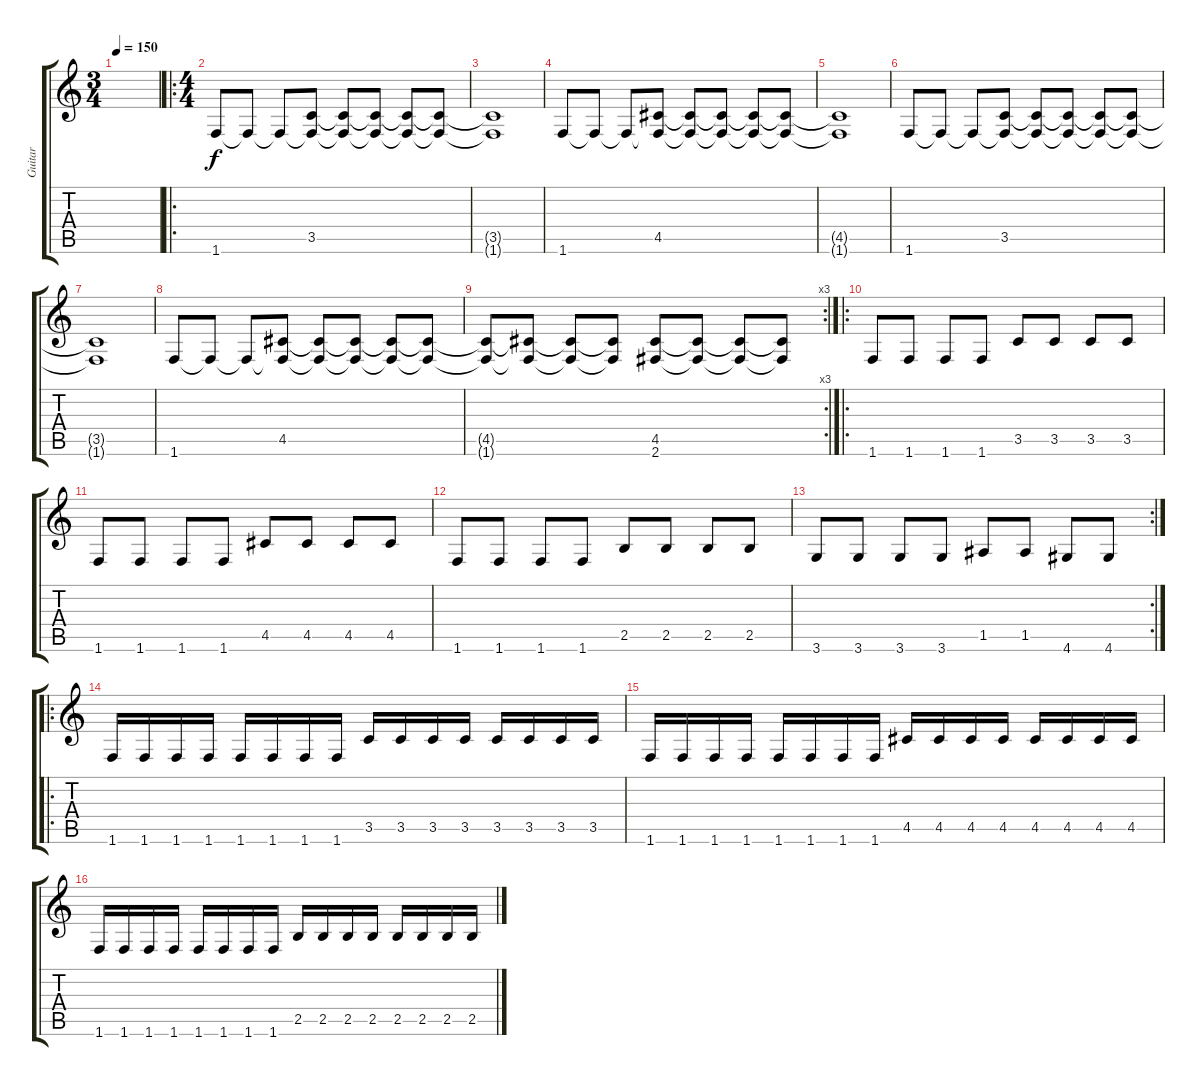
\track ("Guitar" "Guitar") {instrument distortionguitar}
\staff {score tabs}
\tuning (E4 B3 G3 D3 A2 E2) {hide}
\ts (3 4)
\tempo 150
\clef g2
\ks c
|
\ro
\ts (4 4)
1.6.8{instrument electricguitarclean} 1.6{t}.8 1.6{t}.8 (3.5 1.6{t}).8 (3.5{t} 1.6{t}).8 (3.5{t} 1.6{t}).8 (3.5{t} 1.6{t}).8 (3.5{t} 1.6{t}).8 |
(3.5{t} 1.6{t}).1 |
1.6.8 1.6{t}.8 1.6{t}.8 (4.5 1.6{t}).8 (4.5{t} 1.6{t}).8 (4.5{t} 1.6{t}).8 (4.5{t} 1.6{t}).8 (4.5{t} 1.6{t}).8 |
(4.5{t} 1.6{t}).1 |
1.6.8{instrument electricguitarclean} 1.6{t}.8 1.6{t}.8 (3.5 1.6{t}).8 (3.5{t} 1.6{t}).8 (3.5{t} 1.6{t}).8 (3.5{t} 1.6{t}).8 (3.5{t} 1.6{t}).8 |
(3.5{t} 1.6{t}).1 |
1.6.8 1.6{t}.8 1.6{t}.8 (4.5 1.6{t}).8 (4.5{t} 1.6{t}).8 (4.5{t} 1.6{t}).8 (4.5{t} 1.6{t}).8 (4.5{t} 1.6{t}).8 |
\rc 3
(4.5{t} 1.6{t}).8 (4.5{t} 1.6{t}).8 (4.5{t} 1.6{t}).8 (4.5{t} 1.6{t}).8 (4.5 2.6).8 (4.5{t} 2.6{t}).8 (4.5{t} 2.6{t}).8 (4.5{t} 2.6{t}).8 |
\ro
1.6.8{instrument distortionguitar} 1.6.8 1.6.8 1.6.8 3.5.8 3.5.8 3.5.8 3.5.8 |
1.6.8 1.6.8 1.6.8 1.6.8 4.5.8 4.5.8 4.5.8 4.5.8 |
1.6.8 1.6.8 1.6.8 1.6.8 2.5.8 2.5.8 2.5.8 2.5.8 |
\rc 2
3.6.8 3.6.8 3.6.8 3.6.8 1.5.8 1.5.8 4.6.8 4.6.8 |
\ro
1.6.16 1.6.16 1.6.16 1.6.16 1.6.16 1.6.16 1.6.16 1.6.16 3.5.16 3.5.16 3.5.16 3.5.16 3.5.16 3.5.16 3.5.16 3.5.16 |
1.6.16 1.6.16 1.6.16 1.6.16 1.6.16 1.6.16 1.6.16 1.6.16 4.5.16 4.5.16 4.5.16 4.5.16 4.5.16 4.5.16 4.5.16 4.5.16 |
1.6.16 1.6.16 1.6.16 1.6.16 1.6.16 1.6.16 1.6.16 1.6.16 2.5.16 2.5.16 2.5.16 2.5.16 2.5.16 2.5.16 2.5.16 2.5.16
